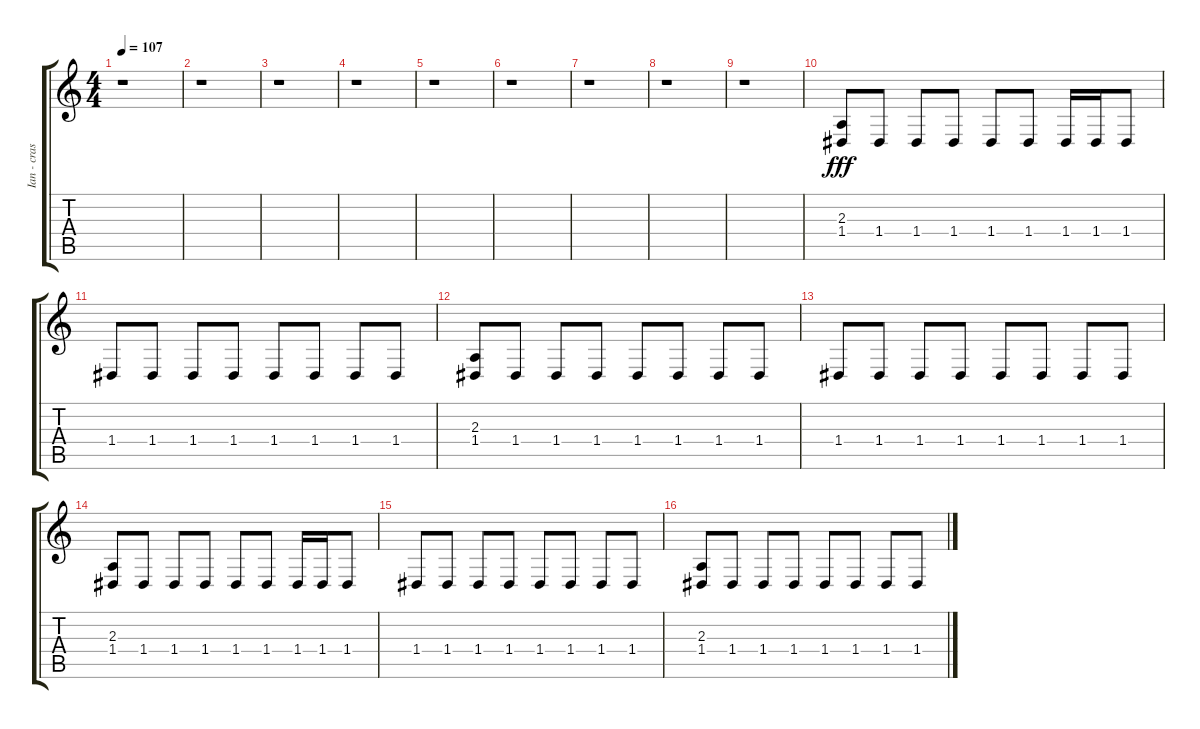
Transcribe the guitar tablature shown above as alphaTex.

\track ("Ian - crash/ride cymbal" "Ian - cras") {instrument acousticgrandpiano}
\staff {score tabs}
\tuning (E4 B3 G3 D3 A2 E2) {hide}
\ts (4 4)
\tempo 107
\clef g2
\ks c
r.1{dy fff} |
r.1 |
r.1 |
r.1 |
r.1 |
r.1 |
r.1 |
r.1 |
r.1 |
(2.3 1.4).8 1.4.8 1.4.8 1.4.8 1.4.8 1.4.8 1.4.16 1.4.16 1.4.8 |
1.4.8 1.4.8 1.4.8 1.4.8 1.4.8 1.4.8 1.4.8 1.4.8 |
(2.3 1.4).8 1.4.8 1.4.8 1.4.8 1.4.8 1.4.8 1.4.8 1.4.8 |
1.4.8 1.4.8 1.4.8 1.4.8 1.4.8 1.4.8 1.4.8 1.4.8 |
(2.3 1.4).8 1.4.8 1.4.8 1.4.8 1.4.8 1.4.8 1.4.16 1.4.16 1.4.8 |
1.4.8 1.4.8 1.4.8 1.4.8 1.4.8 1.4.8 1.4.8 1.4.8 |
(2.3 1.4).8 1.4.8 1.4.8 1.4.8 1.4.8 1.4.8 1.4.8 1.4.8
